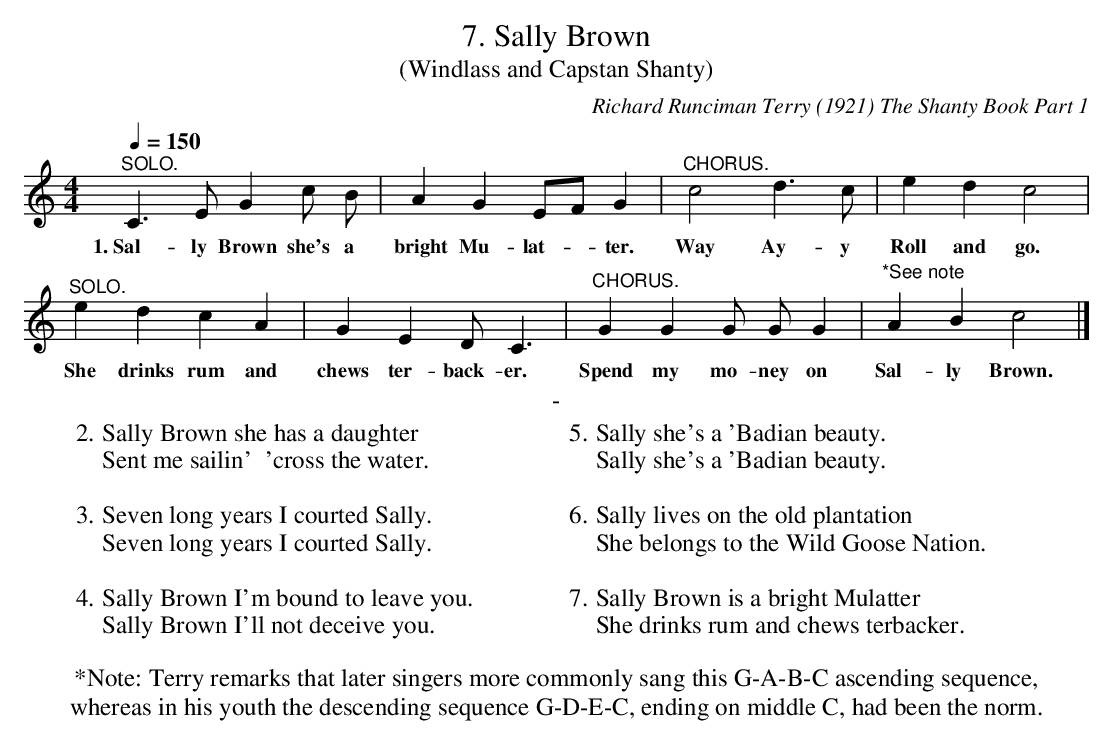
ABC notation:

X:1
T:7. Sally Brown
T:(Windlass and Capstan Shanty)
C:Richard Runciman Terry (1921) The Shanty Book Part 1
L:1/4
Q:1/4=150
M:4/4
K:C
"^SOLO." C3/2 E/ G c/ B/ | A G E/F/ G |"^CHORUS." c2 d3/2 c/ | e d c2 |$"^SOLO." e d c A |
w: 1.~Sal- ly Brown she's a|bright Mu- lat- * ter.|Way Ay- y|Roll and go.|She drinks rum and|
G E D/ C3/2 |"^CHORUS." G G G/ G/ G |"*See note" A B c2 |]
w: chews ter- back- er.|Spend my mo- ney on|Sal- ly Brown.
T:-
W:2. Sally Brown she has a daughter
W: Sent me sailin'  'cross the water.
W:
W:3. Seven long years I courted Sally.
W: Seven long years I courted Sally.
W:
W:4. Sally Brown I'm bound to leave you.
W: Sally Brown I'll not deceive you.
W:
W:5. Sally she's a 'Badian beauty.
W: Sally she's a 'Badian beauty.
W:
W:6. Sally lives on the old plantation
W: She belongs to the Wild Goose Nation.
W:
W:7. Sally Brown is a bright Mulatter
W: She drinks rum and chews terbacker.
W:
T: *Note: Terry remarks that later singers more commonly sang this G-A-B-C ascending sequence,
T: whereas in his youth the descending sequence G-D-E-C, ending on middle C, had been the norm.
